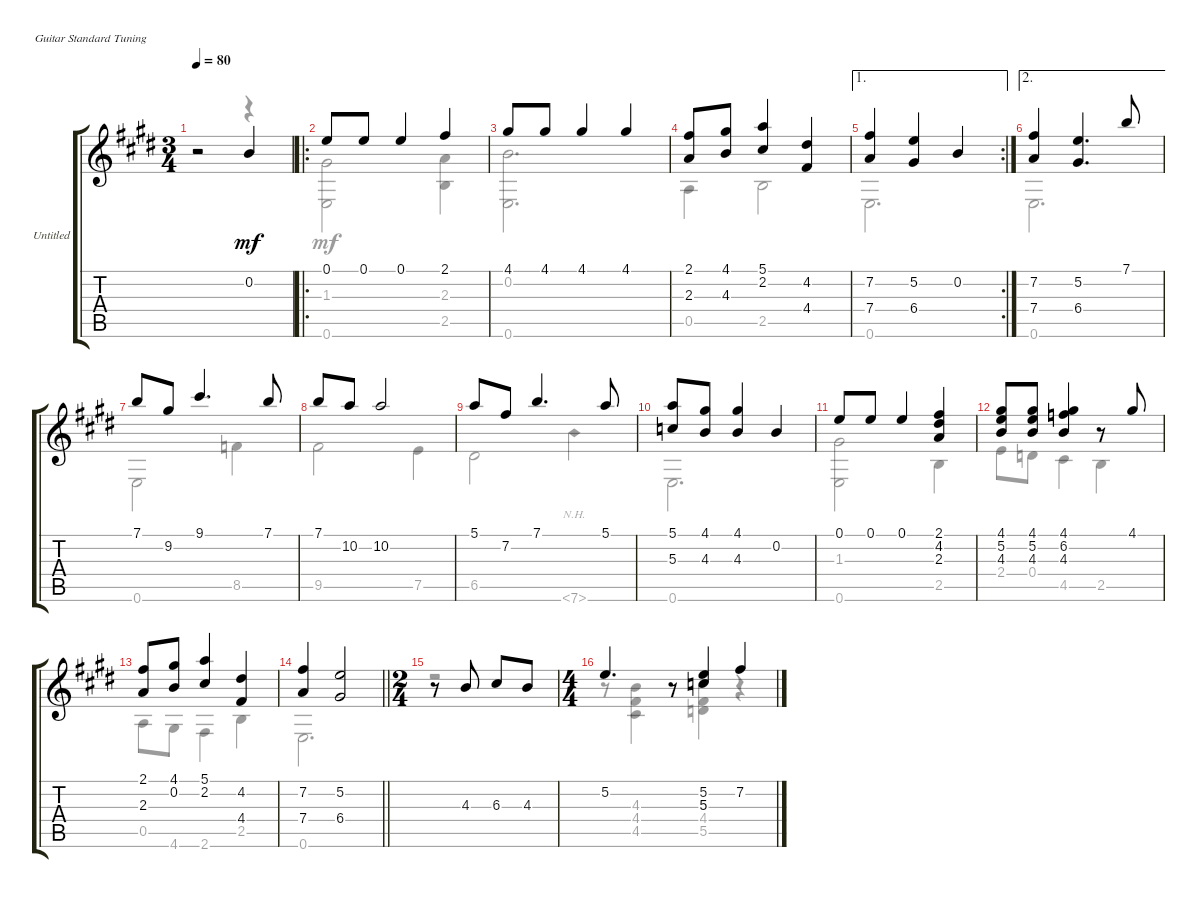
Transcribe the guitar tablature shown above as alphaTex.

\bracketExtendMode groupsimilarinstruments
\firstSystemTrackNameOrientation horizontal
\otherSystemsTrackNameOrientation horizontal
\track ("Untitled" "Untitled") {instrument acousticguitarnylon}
\staff {score tabs}
\tuning (E4 B3 G3 D3 A2 E2)
\voice
\ts (3 4)
\tempo 80
\clef g2
\ks e
r.2{dy mf instrument acousticguitarnylon} 0.2.4 |
\ro
0.1.8 0.1.8 0.1.4 2.1.4 |
4.1.8 4.1.8 4.1.4 4.1.4 |
(2.1 2.3).8 (4.1 4.3).8 (5.1 2.2).4 (4.2 4.4).4 |
\ae 1
\rc 2
(7.2 7.4).4 (5.2 6.4).4 0.2.4 |
\ae 2
(7.2 7.4).4 (5.2 6.4).4{d} 7.1.8 |
7.1.8 9.2.8 9.1.4{d} 7.1.8 |
7.1.8 10.2.8 10.2.2 |
5.1.8 7.2.8 7.1.4{d} 5.1.8 |
(5.1 5.3).8 (4.1 4.3).8 (4.1 4.3).4 0.2.4 |
0.1.8 0.1.8 0.1.4 (2.1 4.2 2.3).4 |
(4.1 5.2 4.3).8 (4.1 5.2 4.3).8 (4.1 6.2 4.3).4 r.8 4.1.8 |
(2.1 2.3).8 (4.1 0.2).8 (5.1 2.2).4 (4.2 4.4).4 |
\barLineRight lightlight
(7.2 7.4).4 (5.2 6.4).2 |
\ts (2 4)
r.8 4.3.8 6.3.8 4.3.8 |
\ts (4 4)
5.2.4{d} r.8 (5.2 5.3).4 7.2.4
\voice
\clef g2
\ottava regular
\simile none
\ks e
r.2{dy mf} r.4 |
(1.3 0.6).2 (2.3 2.5).4 |
(0.2 0.6).2{d} |
0.5.4 2.5.2 |
0.6.2{d} |
0.6.2{d} |
0.6.2 8.5.4 |
9.5.2 7.5.4 |
6.5.2 7.6{nh}.4 |
0.6.2{d} |
(1.3 0.6).2 2.5.4 |
2.4.8 0.4.8 4.5.4 2.5.4 |
0.5.8 4.6.8 2.6.4 2.5.4 |
\barLineRight lightlight
0.6.2{d} |
r.2 |
r.8 (4.3 4.4 4.5).4 r.8 (5.3 4.4 5.5).4 r.4
